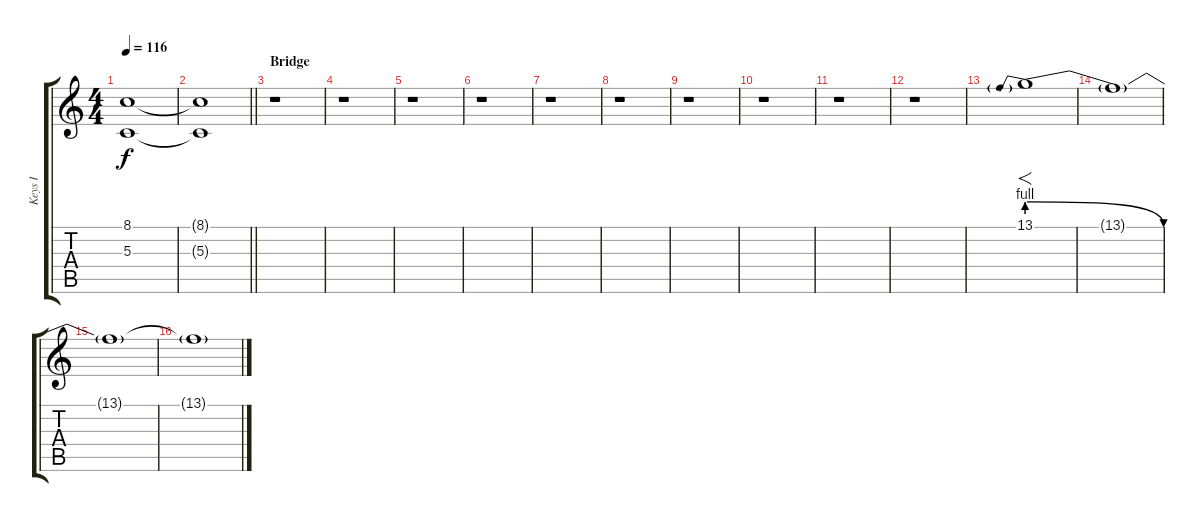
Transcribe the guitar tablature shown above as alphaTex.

\track ("Keys I" "Keys I") {instrument synthstrings1}
\staff {score tabs}
\tuning (E4 B3 G3 D3 A2 E2) {hide}
\ts (4 4)
\tempo 116
\clef g2
\ks c
(8.1 5.3).1{dy f} |
\barLineRight lightlight
(8.1{t} 5.3{t}).1 |
\section ("" "Bridge")
r.1 |
r.1 |
r.1 |
r.1 |
r.1 |
r.1 |
r.1 |
r.1 |
r.1 |
r.1 |
13.1{be (prebendrelease 0 4 60 0)}.1{f volume 7 instrument stringensemble1} |
13.1{t}.1 |
13.1{t}.1 |
13.1{t}.1
